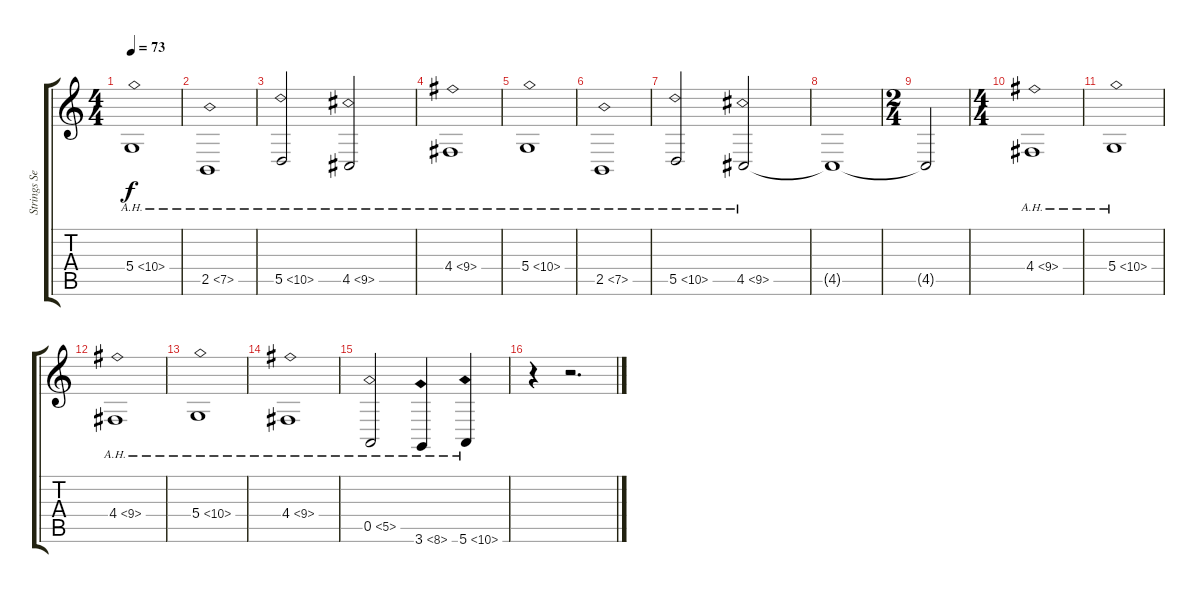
\track ("Strings Section" "Strings Se") {instrument stringensemble1}
\staff {score tabs}
\tuning (E4 B3 G3 D3 A2 E2) {hide}
\ts (4 4)
\tempo 73
\clef g2
\ks c
5.4{ah 5}.1{dy f} |
2.5{ah 5}.1 |
5.5{ah 5}.2 4.5{ah 5}.2 |
4.4{ah 5}.1 |
5.4{ah 5}.1 |
2.5{ah 5}.1 |
5.5{ah 5}.2 4.5{ah 5}.2 |
4.5{t}.1 |
\ts (2 4)
4.5{t}.2 |
\ts (4 4)
4.4{ah 5}.1 |
5.4{ah 5}.1 |
4.4{ah 5}.1 |
5.4{ah 5}.1 |
4.4{ah 5}.1 |
0.5{ah 5}.2 3.6{ah 5}.4 5.6{ah 5}.4 |
r.4 r.2{d}
